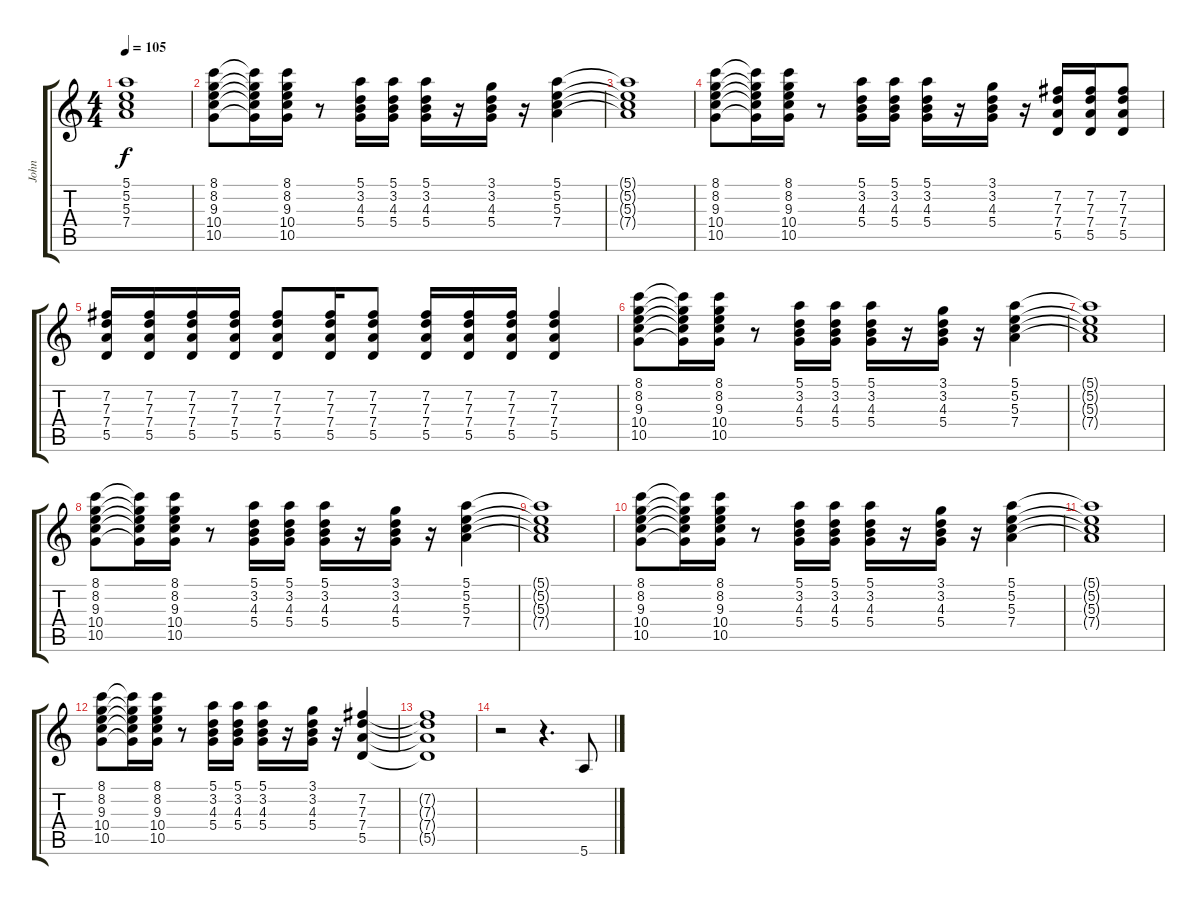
\track ("John" "John") {instrument overdrivenguitar}
\staff {score tabs}
\tuning (E4 B3 G3 D3 A2 E2) {hide}
\ts (4 4)
\tempo 105
\clef g2
\ks c
(5.1{t} 5.2{t} 5.3{t} 7.4{t}).1{dy f} |
(8.1 8.2 9.3 10.4 10.5).8 (8.1{t} 8.2{t} 9.3{t} 10.4{t} 10.5{t}).16 (8.1 8.2 9.3 10.4 10.5).16 r.8 (5.1 3.2 4.3 5.4).16 (5.1 3.2 4.3 5.4).16 (5.1 3.2 4.3 5.4).16 r.16 (3.1 3.2 4.3 5.4).16 r.16 (5.1 5.2 5.3 7.4).4 |
(5.1{t} 5.2{t} 5.3{t} 7.4{t}).1 |
(8.1 8.2 9.3 10.4 10.5).8 (8.1{t} 8.2{t} 9.3{t} 10.4{t} 10.5{t}).16 (8.1 8.2 9.3 10.4 10.5).16 r.8 (5.1 3.2 4.3 5.4).16 (5.1 3.2 4.3 5.4).16 (5.1 3.2 4.3 5.4).16 r.16 (3.1 3.2 4.3 5.4).16 r.16 (7.2 7.3 7.4 5.5).16 (7.2 7.3 7.4 5.5).16 (7.2 7.3 7.4 5.5).8 |
(7.2 7.3 7.4 5.5).16 (7.2 7.3 7.4 5.5).16 (7.2 7.3 7.4 5.5).16 (7.2 7.3 7.4 5.5).16 (7.2 7.3 7.4 5.5).8 (7.2 7.3 7.4 5.5).16 (7.2 7.3 7.4 5.5).8 (7.2 7.3 7.4 5.5).16 (7.2 7.3 7.4 5.5).16 (7.2 7.3 7.4 5.5).16 (7.2 7.3 7.4 5.5).4 |
(8.1 8.2 9.3 10.4 10.5).8 (8.1{t} 8.2{t} 9.3{t} 10.4{t} 10.5{t}).16 (8.1 8.2 9.3 10.4 10.5).16 r.8 (5.1 3.2 4.3 5.4).16 (5.1 3.2 4.3 5.4).16 (5.1 3.2 4.3 5.4).16 r.16 (3.1 3.2 4.3 5.4).16 r.16 (5.1 5.2 5.3 7.4).4 |
(5.1{t} 5.2{t} 5.3{t} 7.4{t}).1 |
(8.1 8.2 9.3 10.4 10.5).8 (8.1{t} 8.2{t} 9.3{t} 10.4{t} 10.5{t}).16 (8.1 8.2 9.3 10.4 10.5).16 r.8 (5.1 3.2 4.3 5.4).16 (5.1 3.2 4.3 5.4).16 (5.1 3.2 4.3 5.4).16 r.16 (3.1 3.2 4.3 5.4).16 r.16 (5.1 5.2 5.3 7.4).4 |
(5.1{t} 5.2{t} 5.3{t} 7.4{t}).1 |
(8.1 8.2 9.3 10.4 10.5).8 (8.1{t} 8.2{t} 9.3{t} 10.4{t} 10.5{t}).16 (8.1 8.2 9.3 10.4 10.5).16 r.8 (5.1 3.2 4.3 5.4).16 (5.1 3.2 4.3 5.4).16 (5.1 3.2 4.3 5.4).16 r.16 (3.1 3.2 4.3 5.4).16 r.16 (5.1 5.2 5.3 7.4).4 |
(5.1{t} 5.2{t} 5.3{t} 7.4{t}).1 |
(8.1 8.2 9.3 10.4 10.5).8 (8.1{t} 8.2{t} 9.3{t} 10.4{t} 10.5{t}).16 (8.1 8.2 9.3 10.4 10.5).16 r.8 (5.1 3.2 4.3 5.4).16 (5.1 3.2 4.3 5.4).16 (5.1 3.2 4.3 5.4).16 r.16 (3.1 3.2 4.3 5.4).16 r.16 (7.2 7.3 7.4 5.5).4 |
(7.2{t} 7.3{t} 7.4{t} 5.5{t}).1 |
r.2 r.4{d} 5.6.8
